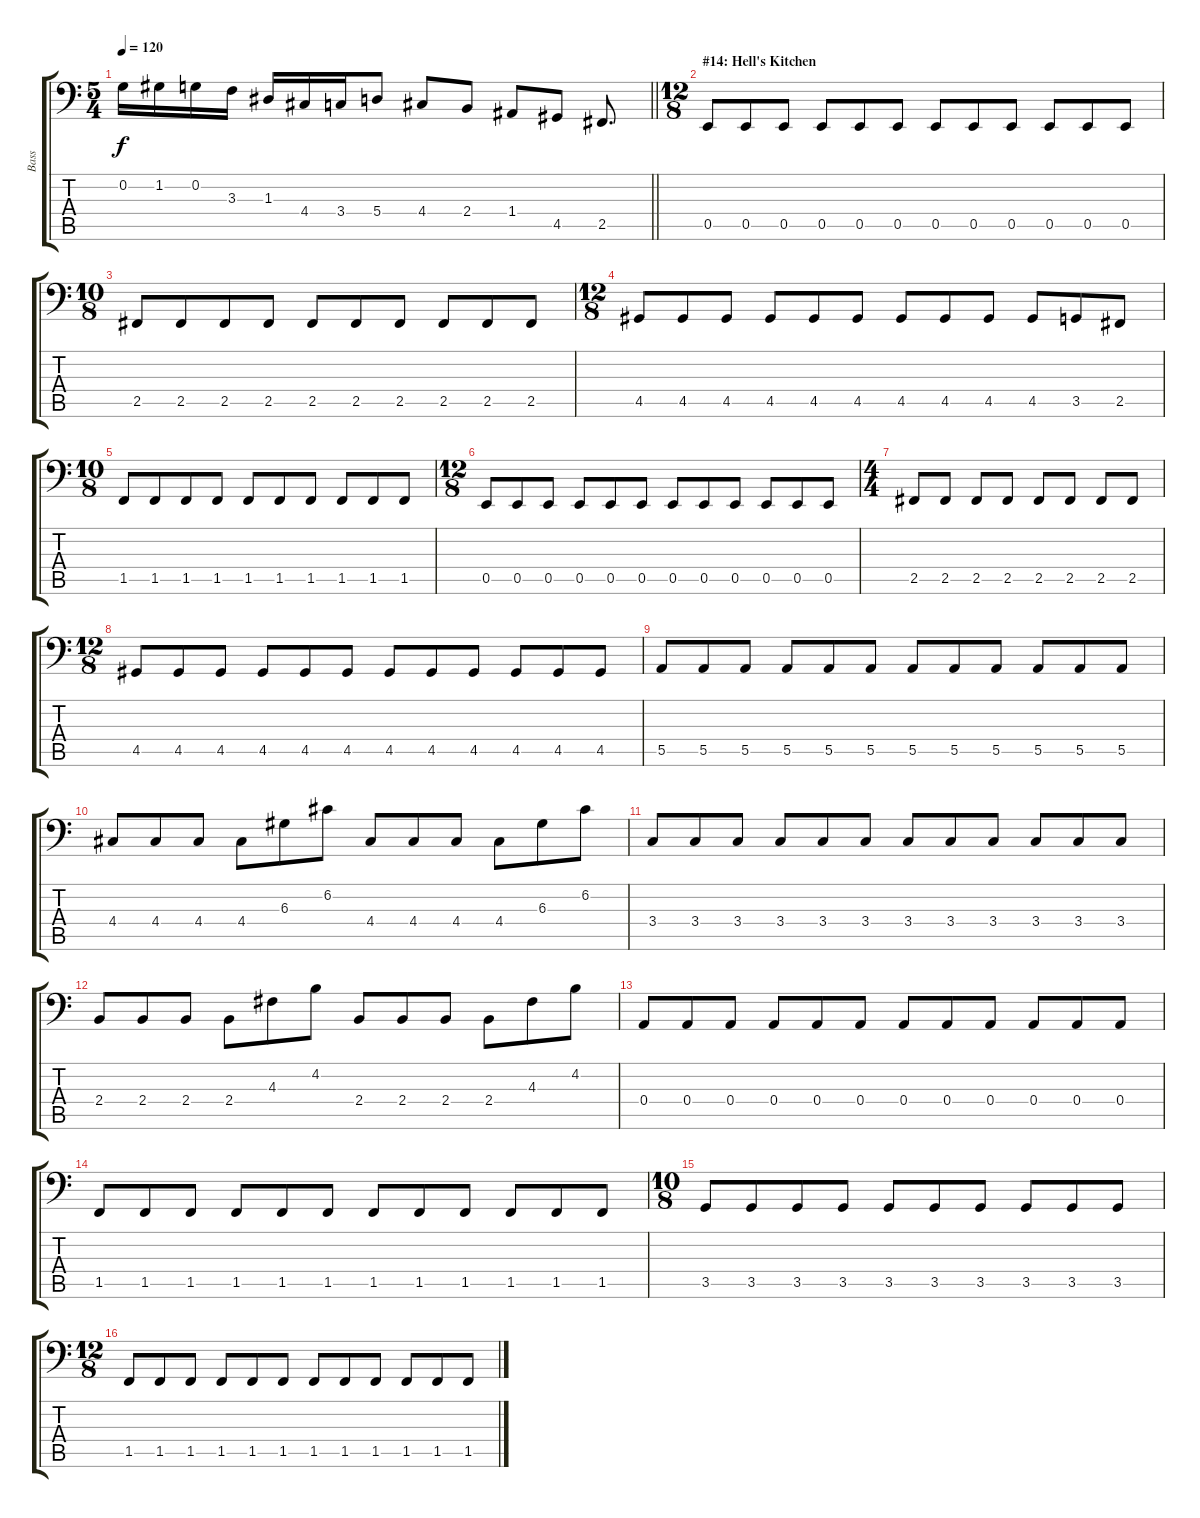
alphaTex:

\track ("Bass" "Bass") {instrument electricbassfinger}
\staff {score tabs}
\tuning (C3 G2 D2 A1 E1 B0) {hide}
\ts (5 4)
\tempo 120
\clef f4
\barLineRight lightlight
\ks c
0.2.16{dy f} 1.2.16 0.2.16 3.3.16 1.3.16 4.4.16 3.4.16 5.4.8 4.4.8 2.4.8 1.4.8 4.5.8 2.5.8{d} |
\ts (12 8)
\section ("" "#14: Hell's Kitchen")
0.5.8 0.5.8 0.5.8 0.5.8 0.5.8 0.5.8 0.5.8 0.5.8 0.5.8 0.5.8 0.5.8 0.5.8 |
\ts (10 8)
2.5.8 2.5.8 2.5.8 2.5.8 2.5.8 2.5.8 2.5.8 2.5.8 2.5.8 2.5.8 |
\ts (12 8)
4.5.8 4.5.8 4.5.8 4.5.8 4.5.8 4.5.8 4.5.8 4.5.8 4.5.8 4.5.8 3.5.8 2.5.8 |
\ts (10 8)
1.5.8 1.5.8 1.5.8 1.5.8 1.5.8 1.5.8 1.5.8 1.5.8 1.5.8 1.5.8 |
\ts (12 8)
0.5.8 0.5.8 0.5.8 0.5.8 0.5.8 0.5.8 0.5.8 0.5.8 0.5.8 0.5.8 0.5.8 0.5.8 |
\ts (4 4)
2.5.8 2.5.8 2.5.8 2.5.8 2.5.8 2.5.8 2.5.8 2.5.8 |
\ts (12 8)
4.5.8 4.5.8 4.5.8 4.5.8 4.5.8 4.5.8 4.5.8 4.5.8 4.5.8 4.5.8 4.5.8 4.5.8 |
5.5.8 5.5.8 5.5.8 5.5.8 5.5.8 5.5.8 5.5.8 5.5.8 5.5.8 5.5.8 5.5.8 5.5.8 |
4.4.8 4.4.8 4.4.8 4.4.8 6.3.8 6.2.8 4.4.8 4.4.8 4.4.8 4.4.8 6.3.8 6.2.8 |
3.4.8 3.4.8 3.4.8 3.4.8 3.4.8 3.4.8 3.4.8 3.4.8 3.4.8 3.4.8 3.4.8 3.4.8 |
2.4.8 2.4.8 2.4.8 2.4.8 4.3.8 4.2.8 2.4.8 2.4.8 2.4.8 2.4.8 4.3.8 4.2.8 |
0.4.8 0.4.8 0.4.8 0.4.8 0.4.8 0.4.8 0.4.8 0.4.8 0.4.8 0.4.8 0.4.8 0.4.8 |
1.5.8 1.5.8 1.5.8 1.5.8 1.5.8 1.5.8 1.5.8 1.5.8 1.5.8 1.5.8 1.5.8 1.5.8 |
\ts (10 8)
3.5.8 3.5.8 3.5.8 3.5.8 3.5.8 3.5.8 3.5.8 3.5.8 3.5.8 3.5.8 |
\ts (12 8)
1.5.8 1.5.8 1.5.8 1.5.8 1.5.8 1.5.8 1.5.8 1.5.8 1.5.8 1.5.8 1.5.8 1.5.8
